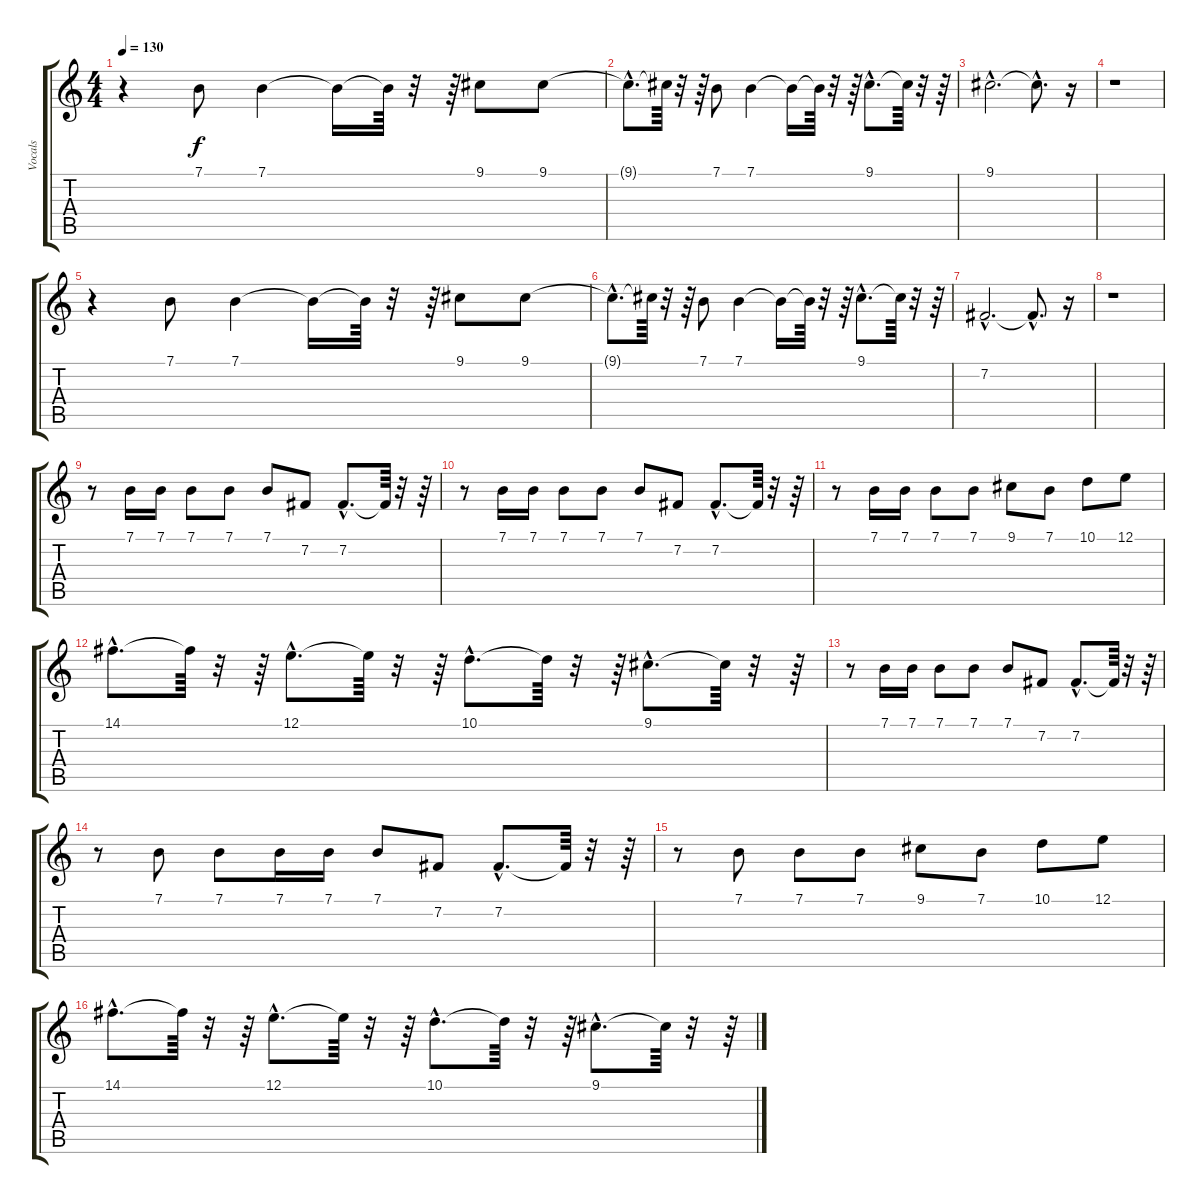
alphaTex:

\track ("Vocals" "Vocals") {instrument choiraahs}
\staff {score tabs}
\tuning (E4 B3 G3 D3 A2 E2) {hide}
\ts (4 4)
\tempo 130
\clef g2
\ks c
r.4{dy f} 7.1.8 7.1.4 7.1{t}.16 7.1{t}.64 r.32 r.64 9.1.8 9.1.8 |
9.1{hac t}.8{d} 9.1{t}.64 r.32 r.64 7.1.8 7.1.4 7.1{t}.16 7.1{t}.64 r.32 r.64 9.1{hac}.8{d} 9.1{t}.64 r.32 r.64 |
9.1{hac}.2{d} 9.1{hac t}.8{d} r.16 |
r.1 |
r.4 7.1.8 7.1.4 7.1{t}.16 7.1{t}.64 r.32 r.64 9.1.8 9.1.8 |
9.1{hac t}.8{d} 9.1{t}.64 r.32 r.64 7.1.8 7.1.4 7.1{t}.16 7.1{t}.64 r.32 r.64 9.1{hac}.8{d} 9.1{t}.64 r.32 r.64 |
7.2{hac}.2{d} 7.2{hac t}.8{d} r.16 |
r.1 |
r.8 7.1.16 7.1.16 7.1.8 7.1.8 7.1.8 7.2.8 7.2{hac}.8{d} 7.2{t}.64 r.32 r.64 |
r.8 7.1.16 7.1.16 7.1.8 7.1.8 7.1.8 7.2.8 7.2{hac}.8{d} 7.2{t}.64 r.32 r.64 |
r.8 7.1.16 7.1.16 7.1.8 7.1.8 9.1.8 7.1.8 10.1.8 12.1.8 |
14.1{hac}.8{d} 14.1{t}.64 r.32 r.64 12.1{hac}.8{d} 12.1{t}.64 r.32 r.64 10.1{hac}.8{d} 10.1{t}.64 r.32 r.64 9.1{hac}.8{d} 9.1{t}.64 r.32 r.64 |
r.8 7.1.16 7.1.16 7.1.8 7.1.8 7.1.8 7.2.8 7.2{hac}.8{d} 7.2{t}.64 r.32 r.64 |
r.8 7.1.8 7.1.8 7.1.16 7.1.16 7.1.8 7.2.8 7.2{hac}.8{d} 7.2{t}.64 r.32 r.64 |
r.8 7.1.8 7.1.8 7.1.8 9.1.8 7.1.8 10.1.8 12.1.8 |
14.1{hac}.8{d} 14.1{t}.64 r.32 r.64 12.1{hac}.8{d} 12.1{t}.64 r.32 r.64 10.1{hac}.8{d} 10.1{t}.64 r.32 r.64 9.1{hac}.8{d} 9.1{t}.64 r.32 r.64
